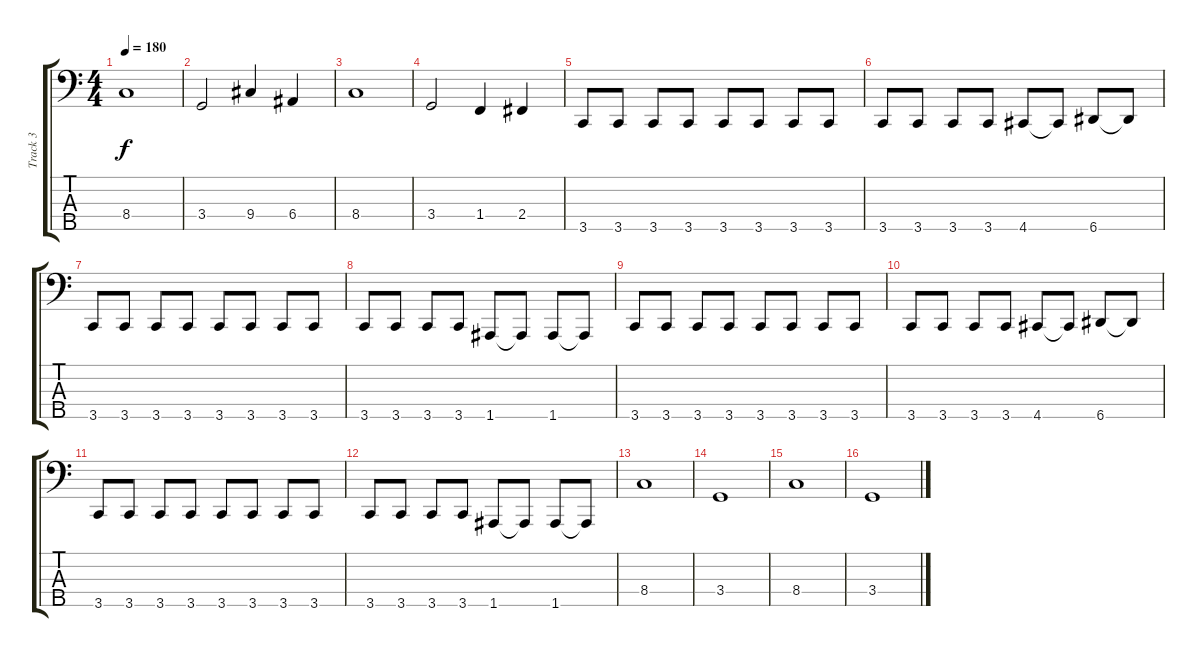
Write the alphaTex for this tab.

\track ("Track 3" "Track 3") {instrument slapbass2}
\staff {score tabs}
\tuning (G2 D2 A1 E1 A0) {hide}
\ts (4 4)
\tempo 180
\clef f4
\ks c
8.4.1{dy f} |
3.4.2 9.4.4 6.4.4 |
8.4.1 |
3.4.2 1.4.4 2.4.4 |
3.5.8 3.5.8 3.5.8 3.5.8 3.5.8 3.5.8 3.5.8 3.5.8 |
3.5.8 3.5.8 3.5.8 3.5.8 4.5.8 4.5{t}.8 6.5.8 6.5{t}.8 |
3.5.8 3.5.8 3.5.8 3.5.8 3.5.8 3.5.8 3.5.8 3.5.8 |
3.5.8 3.5.8 3.5.8 3.5.8 1.5.8 1.5{t}.8 1.5.8 1.5{t}.8 |
3.5.8 3.5.8 3.5.8 3.5.8 3.5.8 3.5.8 3.5.8 3.5.8 |
3.5.8 3.5.8 3.5.8 3.5.8 4.5.8 4.5{t}.8 6.5.8 6.5{t}.8 |
3.5.8 3.5.8 3.5.8 3.5.8 3.5.8 3.5.8 3.5.8 3.5.8 |
3.5.8 3.5.8 3.5.8 3.5.8 1.5.8 1.5{t}.8 1.5.8 1.5{t}.8 |
8.4.1 |
3.4.1 |
8.4.1 |
3.4.1
